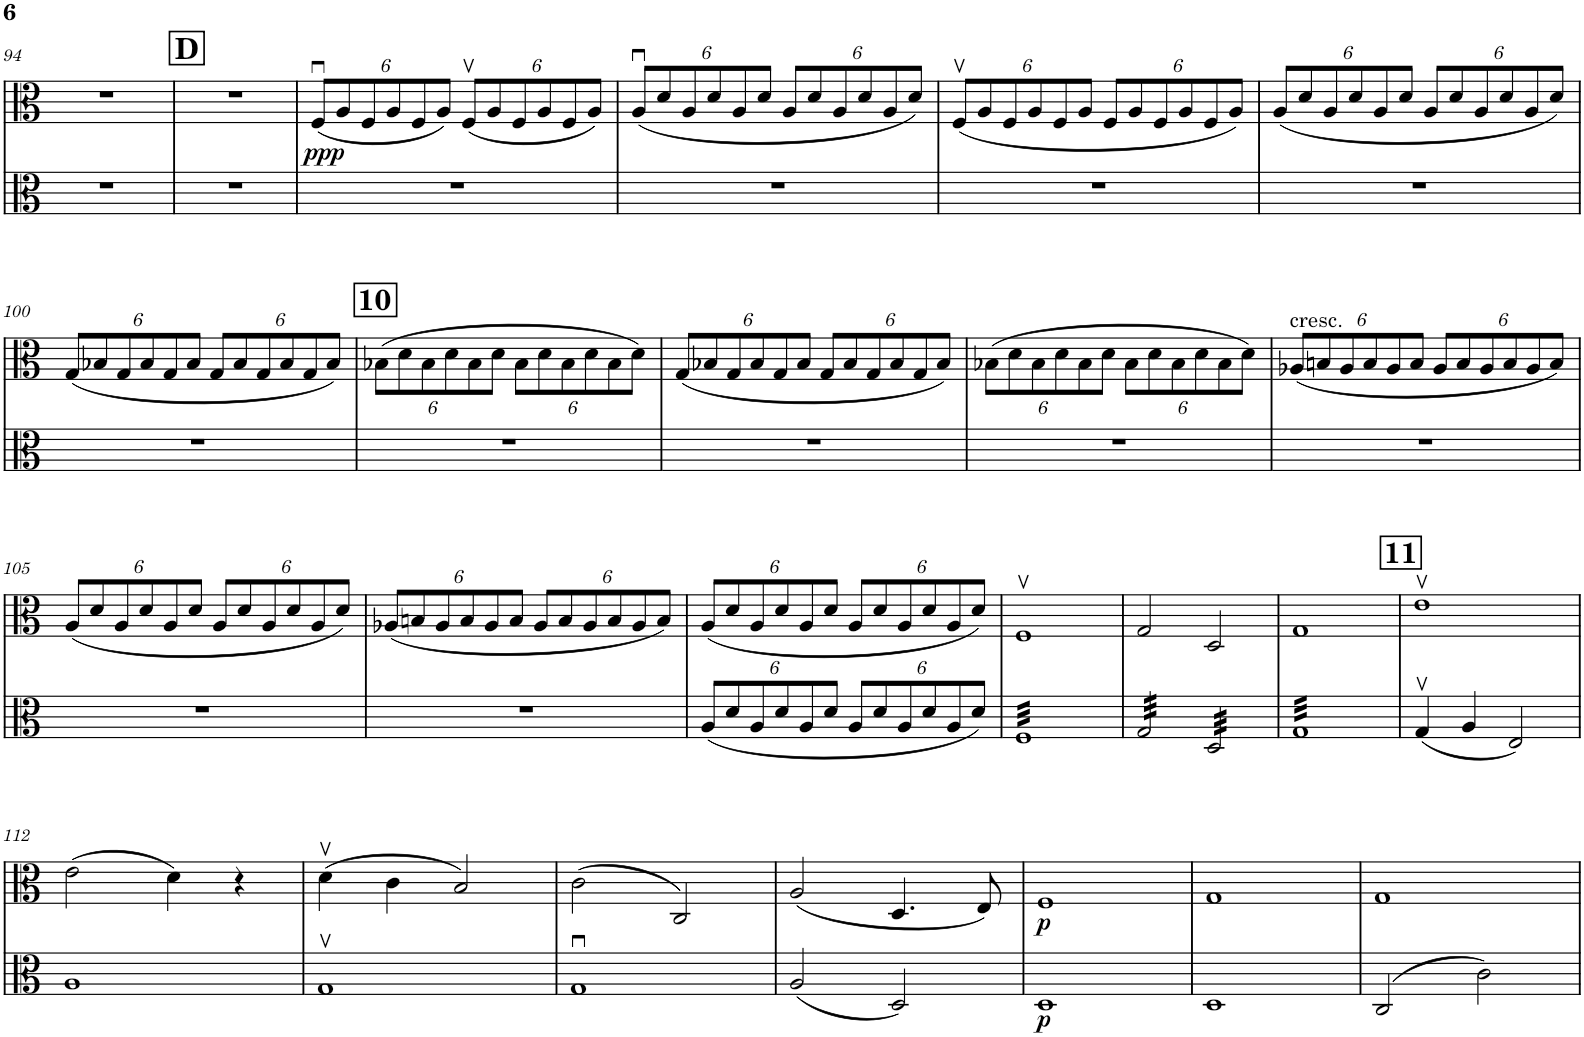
**kern	**dynam	**kern	**dynam
*part2	*part2	*part1	*part1
*staff2	*staff2	*staff1	*staff1
*I"Viola 2	*	*I"Viola 1	*
*I'Vla	*	*I'Vla	*
!!LO:PB:g=z
*clefC3	*	*clefC3	*
*k[]	*	*k[]	*
*M2/2	*	*M2/2	*
=94	=94	=94	=94
1r	.	1r	.
!!LO:REH:place=s1:a:B:cj:fs=14:t=D
=95	=95	=95	=95
1r	.	1r	.
=96	=96	=96	=96
*	*	*Xbrackettup	*
!	!	!	!LO:DY:b
1r	.	(12Fu/L	ppp
.	.	12A/	.
.	.	12F/	.
.	.	12A/	.
.	.	12F/	.
.	.	12A/J)	.
.	.	(12Fv/L	.
.	.	12A/	.
.	.	12F/	.
.	.	12A/	.
.	.	12F/	.
.	.	12A/J)	.
=97	=97	=97	=97
1r	.	(12Au/L	.
.	.	12d/	.
.	.	12A/	.
.	.	12d/	.
.	.	12A/	.
.	.	12d/J	.
.	.	12A/L	.
.	.	12d/	.
.	.	12A/	.
.	.	12d/	.
.	.	12A/	.
.	.	12d/J)	.
=98	=98	=98	=98
1r	.	(12Fv/L	.
.	.	12A/	.
.	.	12F/	.
.	.	12A/	.
.	.	12F/	.
.	.	12A/J	.
.	.	12F/L	.
.	.	12A/	.
.	.	12F/	.
.	.	12A/	.
.	.	12F/	.
.	.	12A/J)	.
=99	=99	=99	=99
1r	.	(12A/L	.
.	.	12d/	.
.	.	12A/	.
.	.	12d/	.
.	.	12A/	.
.	.	12d/J	.
.	.	12A/L	.
.	.	12d/	.
.	.	12A/	.
.	.	12d/	.
.	.	12A/	.
.	.	12d/J)	.
!!LO:LB:g=z
=100	=100	=100	=100
1r	.	(12G/L	.
.	.	12B-X/	.
.	.	12G/	.
.	.	12B-/	.
.	.	12G/	.
.	.	12B-/J	.
.	.	12G/L	.
.	.	12B-/	.
.	.	12G/	.
.	.	12B-/	.
.	.	12G/	.
.	.	12B-/J)	.
!!LO:REH:place=s1:a:B:cj:fs=14:t=10
=101	=101	=101	=101
1r	.	(12B-X\L	.
.	.	12d\	.
.	.	12B-\	.
.	.	12d\	.
.	.	12B-\	.
.	.	12d\J	.
.	.	12B-\L	.
.	.	12d\	.
.	.	12B-\	.
.	.	12d\	.
.	.	12B-\	.
.	.	12d\J)	.
=102	=102	=102	=102
1r	.	(12G/L	.
.	.	12B-X/	.
.	.	12G/	.
.	.	12B-/	.
.	.	12G/	.
.	.	12B-/J	.
.	.	12G/L	.
.	.	12B-/	.
.	.	12G/	.
.	.	12B-/	.
.	.	12G/	.
.	.	12B-/J)	.
=103	=103	=103	=103
1r	.	(12B-X\L	.
.	.	12d\	.
.	.	12B-\	.
.	.	12d\	.
.	.	12B-\	.
.	.	12d\J	.
.	.	12B-\L	.
.	.	12d\	.
.	.	12B-\	.
.	.	12d\	.
.	.	12B-\	.
.	.	12d\J)	.
=104	=104	=104	=104
!	!	!LO:TX:a:t=cresc.	!
1r	.	(12A-X/L	.
.	.	12Bn/	.
.	.	12A-/	.
.	.	12B/	.
.	.	12A-/	.
.	.	12B/J	.
.	.	12A-/L	.
.	.	12B/	.
.	.	12A-/	.
.	.	12B/	.
.	.	12A-/	.
.	.	12B/J)	.
!!LO:LB:g=z
=105	=105	=105	=105
1r	.	(12A/L	.
.	.	12d/	.
.	.	12A/	.
.	.	12d/	.
.	.	12A/	.
.	.	12d/J	.
.	.	12A/L	.
.	.	12d/	.
.	.	12A/	.
.	.	12d/	.
.	.	12A/	.
.	.	12d/J)	.
=106	=106	=106	=106
1r	.	(12A-X/L	.
.	.	12Bn/	.
.	.	12A-/	.
.	.	12B/	.
.	.	12A-/	.
.	.	12B/J	.
.	.	12A-/L	.
.	.	12B/	.
.	.	12A-/	.
.	.	12B/	.
.	.	12A-/	.
.	.	12B/J)	.
=107	=107	=107	=107
*Xbrackettup	*	*	*
(12A/L	.	(12A/L	.
12d/	.	12d/	.
12A/	.	12A/	.
12d/	.	12d/	.
12A/	.	12A/	.
12d/J	.	12d/J	.
12A/L	.	12A/L	.
12d/	.	12d/	.
12A/	.	12A/	.
12d/	.	12d/	.
12A/	.	12A/	.
12d/J)	.	12d/J)	.
=108	=108	=108	=108
*tremolo	*	*	*
32FLLL	.	1Fv	.
32F	.	.	.
32F	.	.	.
32F	.	.	.
32F	.	.	.
32F	.	.	.
32F	.	.	.
32F	.	.	.
32F	.	.	.
32F	.	.	.
32F	.	.	.
32F	.	.	.
32F	.	.	.
32F	.	.	.
32F	.	.	.
32F	.	.	.
32F	.	.	.
32F	.	.	.
32F	.	.	.
32F	.	.	.
32F	.	.	.
32F	.	.	.
32F	.	.	.
32F	.	.	.
32F	.	.	.
32F	.	.	.
32F	.	.	.
32F	.	.	.
32F	.	.	.
32F	.	.	.
32F	.	.	.
32FJJJ	.	.	.
=109	=109	=109	=109
32G/LLL	.	2G/	.
32G/	.	.	.
32G/	.	.	.
32G/	.	.	.
32G/	.	.	.
32G/	.	.	.
32G/	.	.	.
32G/	.	.	.
32G/	.	.	.
32G/	.	.	.
32G/	.	.	.
32G/	.	.	.
32G/	.	.	.
32G/	.	.	.
32G/	.	.	.
32G/JJJ	.	.	.
32D/LLL	.	2D/	.
32D/	.	.	.
32D/	.	.	.
32D/	.	.	.
32D/	.	.	.
32D/	.	.	.
32D/	.	.	.
32D/	.	.	.
32D/	.	.	.
32D/	.	.	.
32D/	.	.	.
32D/	.	.	.
32D/	.	.	.
32D/	.	.	.
32D/	.	.	.
32D/JJJ	.	.	.
=110	=110	=110	=110
32GLLL	.	1G	.
32G	.	.	.
32G	.	.	.
32G	.	.	.
32G	.	.	.
32G	.	.	.
32G	.	.	.
32G	.	.	.
32G	.	.	.
32G	.	.	.
32G	.	.	.
32G	.	.	.
32G	.	.	.
32G	.	.	.
32G	.	.	.
32G	.	.	.
32G	.	.	.
32G	.	.	.
32G	.	.	.
32G	.	.	.
32G	.	.	.
32G	.	.	.
32G	.	.	.
32G	.	.	.
32G	.	.	.
32G	.	.	.
32G	.	.	.
32G	.	.	.
32G	.	.	.
32G	.	.	.
32G	.	.	.
32GJJJ	.	.	.
*Xtremolo	*	*	*
!!LO:REH:place=s1:a:B:cj:fs=14:t=11
=111	=111	=111	=111
(4Gv/	.	1ev	.
4A/	.	.	.
2E/)	.	.	.
!!LO:LB:g=z
=112	=112	=112	=112
1A	.	(2e\	.
.	.	4d\)	.
.	.	4r	.
=113	=113	=113	=113
1Gv	.	(4dv\	.
.	.	4c\	.
.	.	2B/)	.
=114	=114	=114	=114
1Gu	.	(2c\	.
.	.	2C/)	.
=115	=115	=115	=115
(2A/	.	(2A/	.
2D/)	.	4.D/	.
.	.	8E/)	.
=116	=116	=116	=116
!	!LO:DY:b	!	!LO:DY:b
1D	p	1F	p
=117	=117	=117	=117
1D	.	1G	.
=118	=118	=118	=118
(2C/	.	1G	.
2c\)	.	.	.
=	=	=	=
*-	*-	*-	*-
